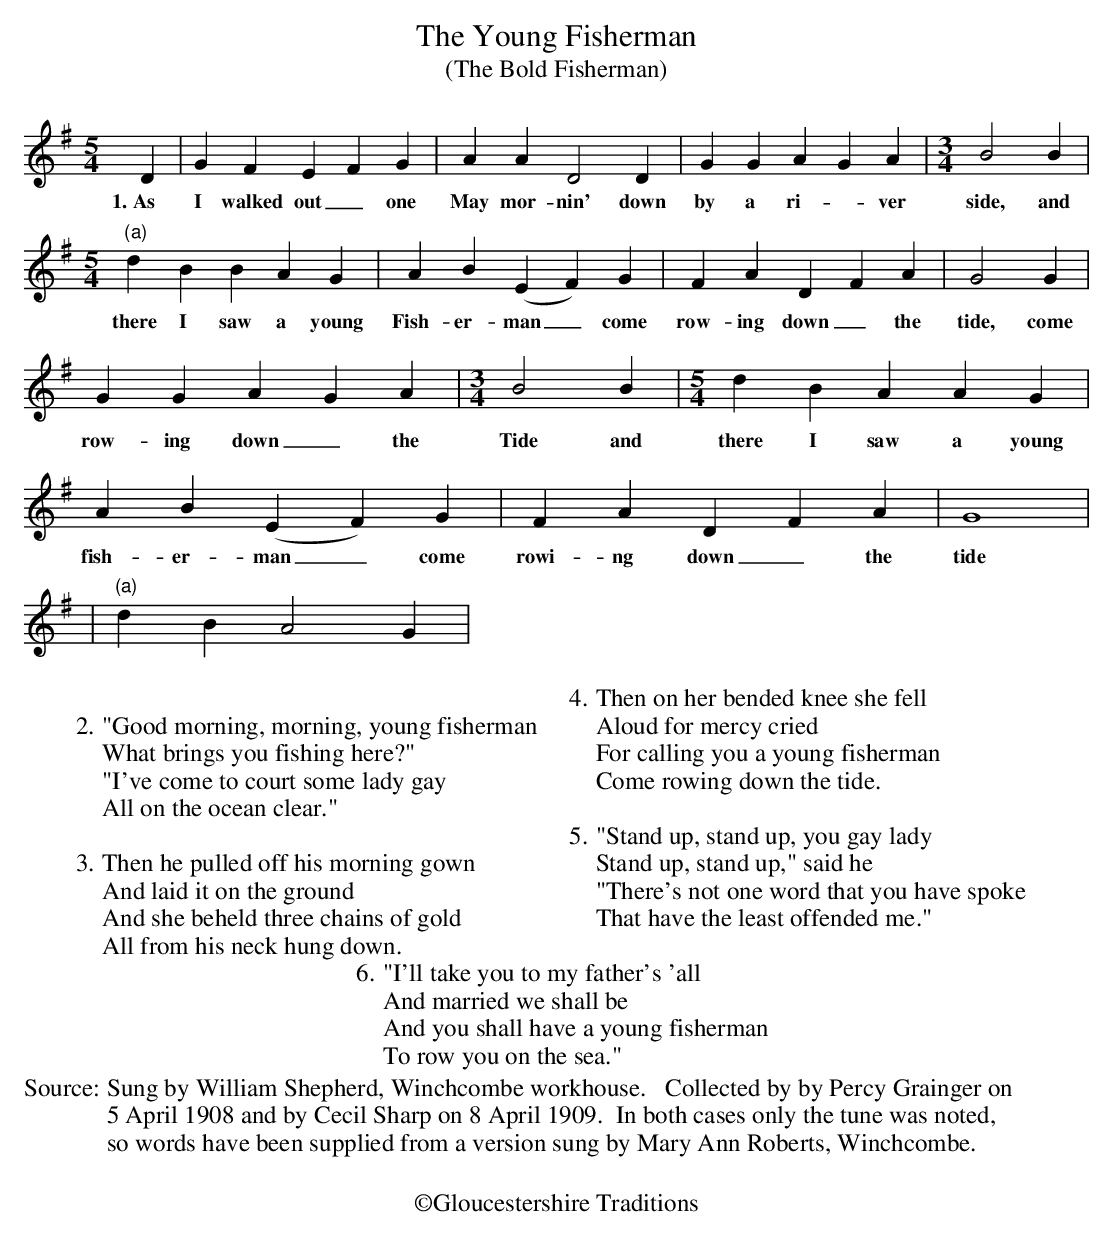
X:1
T:The Young Fisherman
T: (The Bold Fisherman)
M:5/4
L:1/4
K:G
D|GFEFG|AAD2 D|GGAGA|[M:3/4]B2B|
w:1.~As I walked out_ one May mor-nin' down by a ri--ver side, and*
[M:5/4]"(a)" dBBAG|AB(EF)G|FADFA|G2G|
w:there I saw a young Fish-er-man_ come row-ing down_ the tide, come row-ing down_ the
GGAGA|[M:3/4]B2B|[M:5/4] dBAAG|AB(EF)G|FADFA|G4|
w:row-ing down_ the Tide and there I saw a young fish-er-man_ come rowi-ng down_ the tide
|"(a)"dBA2G|
W:
W:2."Good morning, morning, young fisherman
W:What brings you fishing here?"
W:"I've come to court some lady gay
W:All on the ocean clear."
W:
W:3.Then he pulled off his morning gown
W:And laid it on the ground
W:And she beheld three chains of gold
W:All from his neck hung down.
W:
W:4.Then on her bended knee she fell
W:Aloud for mercy cried
W:For calling you a young fisherman
W:Come rowing down the tide.
W:
W:5."Stand up, stand up, you gay lady
W:Stand up, stand up," said he
W:"There's not one word that you have spoke
W:That have the least offended me."
W:
W:6."I'll take you to my father's 'all
W:And married we shall be
W:And you shall have a young fisherman
W:To row you on the sea."
